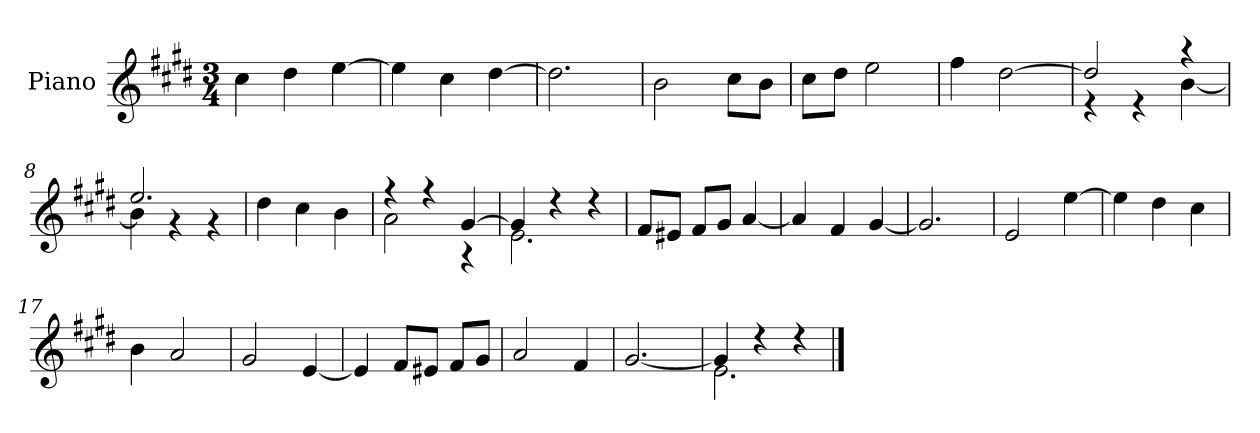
**kern
*part1
*staff1
*I"Piano
*I'P-no
*clefG2
*k[f#c#g#d#]
*M3/4
*MM176
=1
4cc#\
4dd#\
[4ee\
=2
4ee\]
4cc#\
[4dd#\
=3
2.dd#\]
=4
2b\
8cc#\L
8b\J
=5
8cc#\L
8dd#\J
2ee\
=6
4ff#\
[2dd#\
=7
*^
2dd#/]	4r
.	4r
4r	[4b\
=8	=8
2.ee/	4b\]
.	4r
.	4r
*v	*v
=9
4dd#\
4cc#\
4b\
=10
*^
4r	2a\
4r	.
[4g#/	4r
=11	=11
4g#/]	2.e\
4r	.
4r	.
*v	*v
!!LO:LB:g=z
=12
8f#/L
8e#X/J
8f#/L
8g#/J
[4a/
=13
4a/]
4f#/
[4g#/
=14
2.g#/]
=15
2e/
[4ee\
=16
4ee\]
4dd#\
4cc#\
=17
4b\
2a/
=18
2g#/
[4e/
=19
4e/]
8f#/L
8e#X/J
8f#/L
8g#/J
=20
2a/
4f#/
=21
[2.g#/
=22
*^
4g#/]	2.e\
4r	.
4r	.
*v	*v
==
*-
